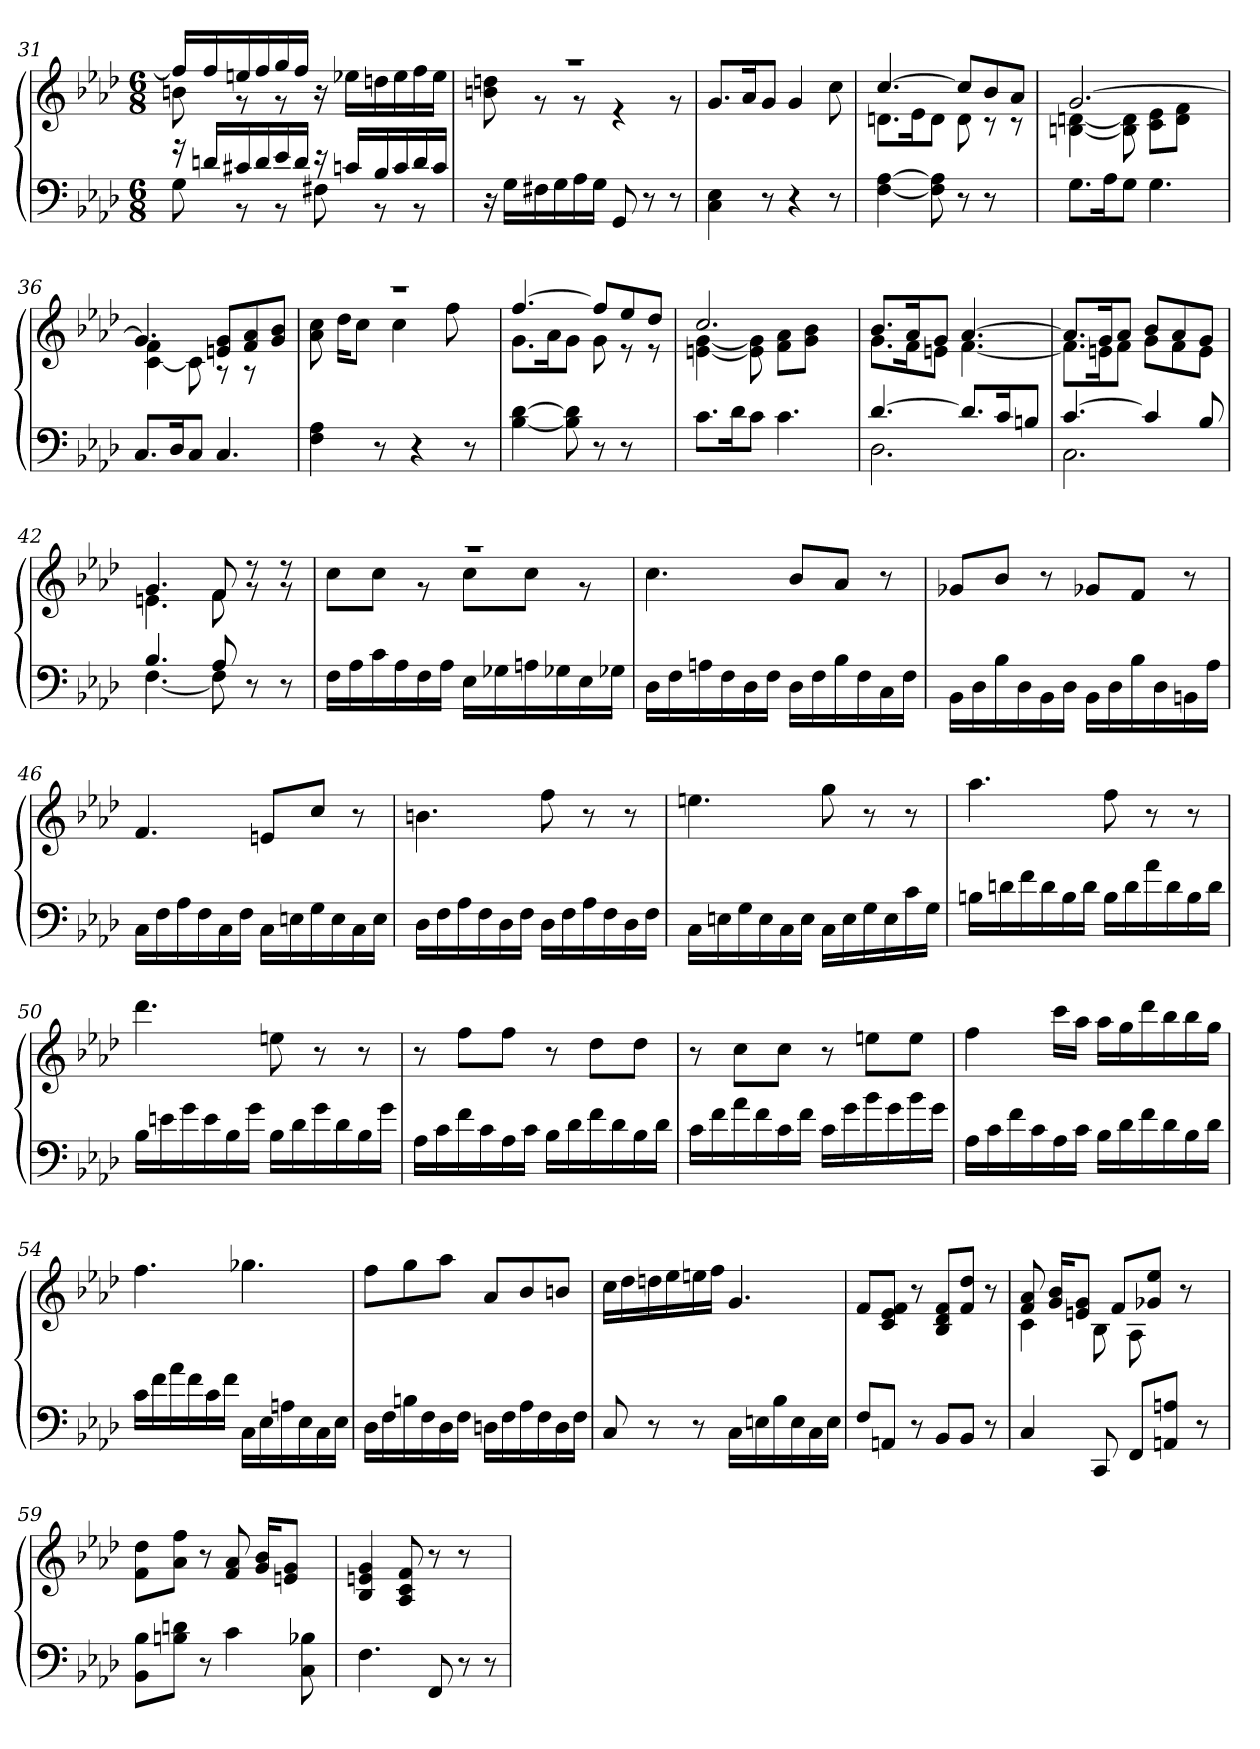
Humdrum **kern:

**kern	**kern
*part1	*part1
*staff2	*staff1
*clefF4	*clefG2
*k[b-e-a-d-]	*k[b-e-a-d-]
*A-:	*A-:
*M6/8	*M6/8
=31	=31
*^	*^
16r	8G	16ffLL]	8b
16dLL	.	16ff	.
16c#X	8r	16ee	8r
16d	.	16ff	.
16e-	8r	16gg	8r
16dJJ	.	16ffJJ	.
16r	8F#X	16r	4.ryy
16cLL	.	16ee-LL	.
16B-	8r	16dd	.
16c	.	16ee-	.
16d	8r	16ff	.
16cJJ	.	16ee-JJ	.
*v	*v	*	*
=32	=32	=32
16r	2.r	8b 8dd
16GLL	.	.
16F#X	.	8r
16G	.	.
16A-	.	8r
16GJJ	.	.
8GG	.	4r
8r	.	.
8r	.	8r
*	*v	*v
=33	=33
4C 4E-	8.gL
.	16a-k
8r	8gJ
4r	4g
8r	8cc
=34	=34
*	*^
[4F [4A-	[4.cc	8.dL
.	.	16e-k
8F] 8A-]	.	8dJ
8r	8ccL]	8d
8r	8b-	8r
8ryy	8a-J	8r
=35	=35	=35
8.GL	[2.g	[4B [4d
16A-k	.	.
8GJ	.	8B] 8d]
4.G	.	8c 8e-L
.	.	8d 8fJ
.	.	8ryy
=36	=36	=36
8.CL	4.g]	[4c 4f
16D-k	.	.
8CJ	.	8c]
4.C	8e 8gL	8r
.	8f 8a-	8r
.	8g 8b-J	8ryy
=37	=37	=37
4F 4A-	2.r	8a- 8cc
.	.	16dd-KL
.	.	8ccJ
8r	.	.
.	.	4cc
4r	.	.
.	.	8ff
8r	.	.
.	.	16ryy
=38	=38	=38
[4B- [4d-	[4.ff	8.gL
.	.	16a-k
8B-] 8d-]	.	8gJ
8r	8ffL]	8g
8r	8ee-	8r
8ryy	8dd-J	8r
=39	=39	=39
8.cL	2.cc	[4e [4g
16d-k	.	.
8cJ	.	8e] 8g]
4.c	.	8f 8a-L
.	.	8g 8b-J
.	.	8ryy
=40	=40	=40
*^	*	*
[4.d-	2.D-	8.b-L	8.gL
.	.	16a-k	16fk
.	.	8gJ	8eJ
8.d-L]	.	[4.a-	[4.f
16ck	.	.	.
8BJ	.	.	.
=41	=41	=41	=41
[4.c	2.C	8.a-L]	8.fL]
.	.	16gk	16ek
.	.	8a-J	8fJ
4c]	.	8b-L	8gL
.	.	8a-	8f
8B-	.	8gJ	8eJ
=42	=42	=42	=42
4.B-	[4.F	4.g	4.e
8A-	8F]	8f	8f
8r	4ryy	8r	8r
8r	.	8r	8r
*v	*v	*	*
=43	=43	=43
16FLL	2.r	8ccL
16A-	.	.
16c	.	8ccJ
16A-	.	.
16F	.	8r
16A-JJ	.	.
16E-LL	.	8ccL
16G-X	.	.
16A	.	8ccJ
16G-X	.	.
16E-	.	8r
16G-XJJ	.	.
*	*v	*v
=44	=44
16D-LL	4.cc
16F	.
16A	.
16F	.
16D-	.
16FJJ	.
16D-LL	8b-L
16F	.
16B-	8a-J
16F	.
16C	8r
16FJJ	.
=45	=45
16BB-LL	8g-XL
16D-	.
16B-	8b-J
16D-	.
16BB-	8r
16D-JJ	.
16BB-LL	8g-XL
16D-	.
16B-	8fJ
16D-	.
16BB	8r
16A-JJ	.
=46	=46
16CLL	4.f
16F	.
16A-	.
16F	.
16C	.
16FJJ	.
16CLL	8eL
16E	.
16G	8ccJ
16E	.
16C	8r
16EJJ	.
=47	=47
16D-LL	4.b
16F	.
16A-	.
16F	.
16D-	.
16FJJ	.
16D-LL	8ff
16F	.
16A-	8r
16F	.
16D-	8r
16FJJ	.
=48	=48
16CLL	4.ee
16E	.
16G	.
16E	.
16C	.
16EJJ	.
16CLL	8gg
16E	.
16G	8r
16E	.
16c	8r
16GJJ	.
=49	=49
16BLL	4.aa-
16d	.
16f	.
16d	.
16B	.
16dJJ	.
16BLL	8ff
16d	.
16a-	8r
16d	.
16B	8r
16dJJ	.
=50	=50
16B-LL	4.ddd-
16e	.
16g	.
16e	.
16B-	.
16gJJ	.
16B-LL	8ee
16d-	.
16g	8r
16d-	.
16B-	8r
16gJJ	.
=51	=51
16A-LL	8r
16c	.
16f	8ffL
16c	.
16A-	8ffJ
16cJJ	.
16B-LL	8r
16d-	.
16f	8dd-L
16d-	.
16B-	8dd-J
16d-JJ	.
=52	=52
16cLL	8r
16f	.
16a-	8ccL
16f	.
16c	8ccJ
16fJJ	.
16cLL	8r
16g	.
16b-	8eeL
16g	.
16b-	8eeJ
16gJJ	.
=53	=53
16A-LL	4ff
16c	.
16f	.
16c	.
16A-	16cccLL
16cJJ	16aa-JJ
16B-LL	16aa-LL
16d-	16gg
16f	16ddd-
16d-	16bb-
16B-	16bb-
16d-JJ	16ggJJ
=54	=54
16cLL	4.ff
16f	.
16a-	.
16f	.
16c	.
16fJJ	.
16CLL	4.gg-X
16E-	.
16A	.
16E-	.
16C	.
16E-JJ	.
=55	=55
16D-LL	8ffL
16F	.
16B	8gg
16F	.
16D-	8aa-J
16FJJ	.
16DLL	8a-L
16F	.
16A-	8b-
16F	.
16D	8bJ
16FJJ	.
=56	=56
8C	16ccLL
.	16dd-
8r	16dd
.	16ee-
8r	16ee
.	16ffJJ
16CLL	4.g
16E	.
16B-	.
16E	.
16C	.
16EJJ	.
=57	=57
8FL	8fL
8AAJ	8c 8e- 8fJ
8r	8r
8BB-L	8B- 8d- 8fL
8BB-J	8f 8dd-J
8r	8r
=58	=58
*	*^
4C	8f 8a-	4c
.	16g 16b-KL	.
.	8e 8gJ	.
8CC	.	8B-
.	8fL	.
8FFL	.	8A-
.	8g-X 8ee-J	.
8AA 8AJ	.	4ryy
.	8r	.
8r	.	.
.	16ryy	.
*	*v	*v
=59	=59
8BB- 8B-L	8f 8dd-L
8B 8dJ	8a- 8ffJ
8r	8r
4c	8f 8a-
.	16g 16b-KL
.	8e 8gJ
8C 8B-	.
.	16ryy
=60	=60
4.F	4B- 4e 4g
.	8A- 8c 8f
8FF	8r
8r	8r
8r	8ryy
=	=
*-	*-
